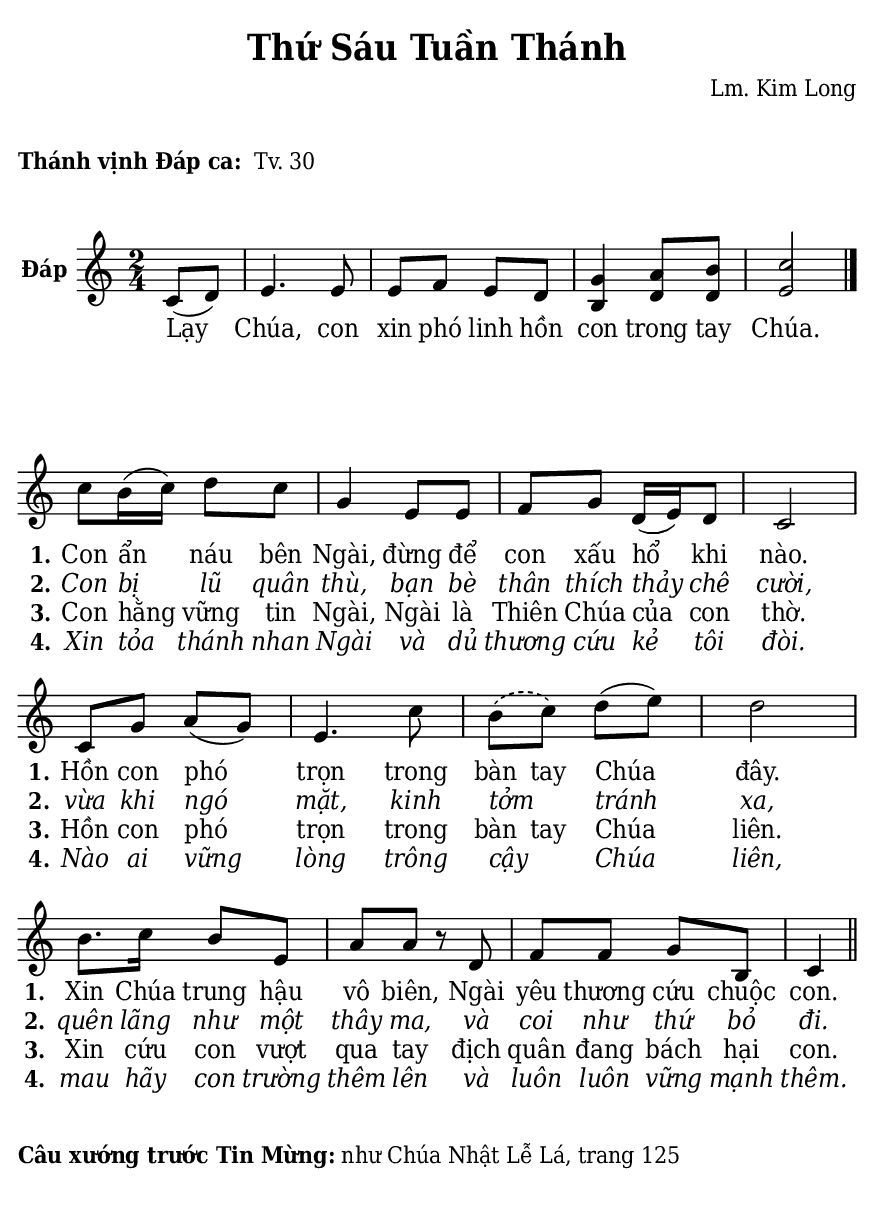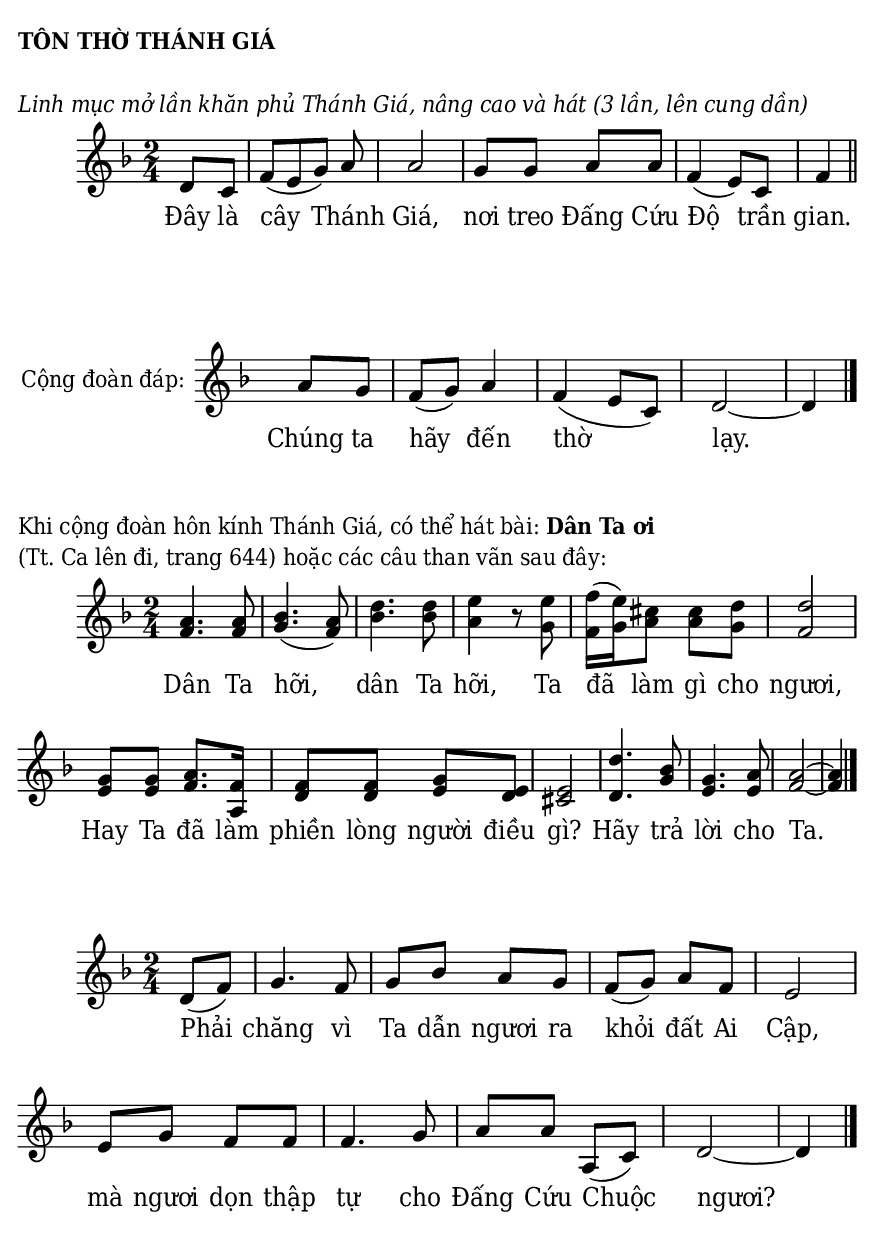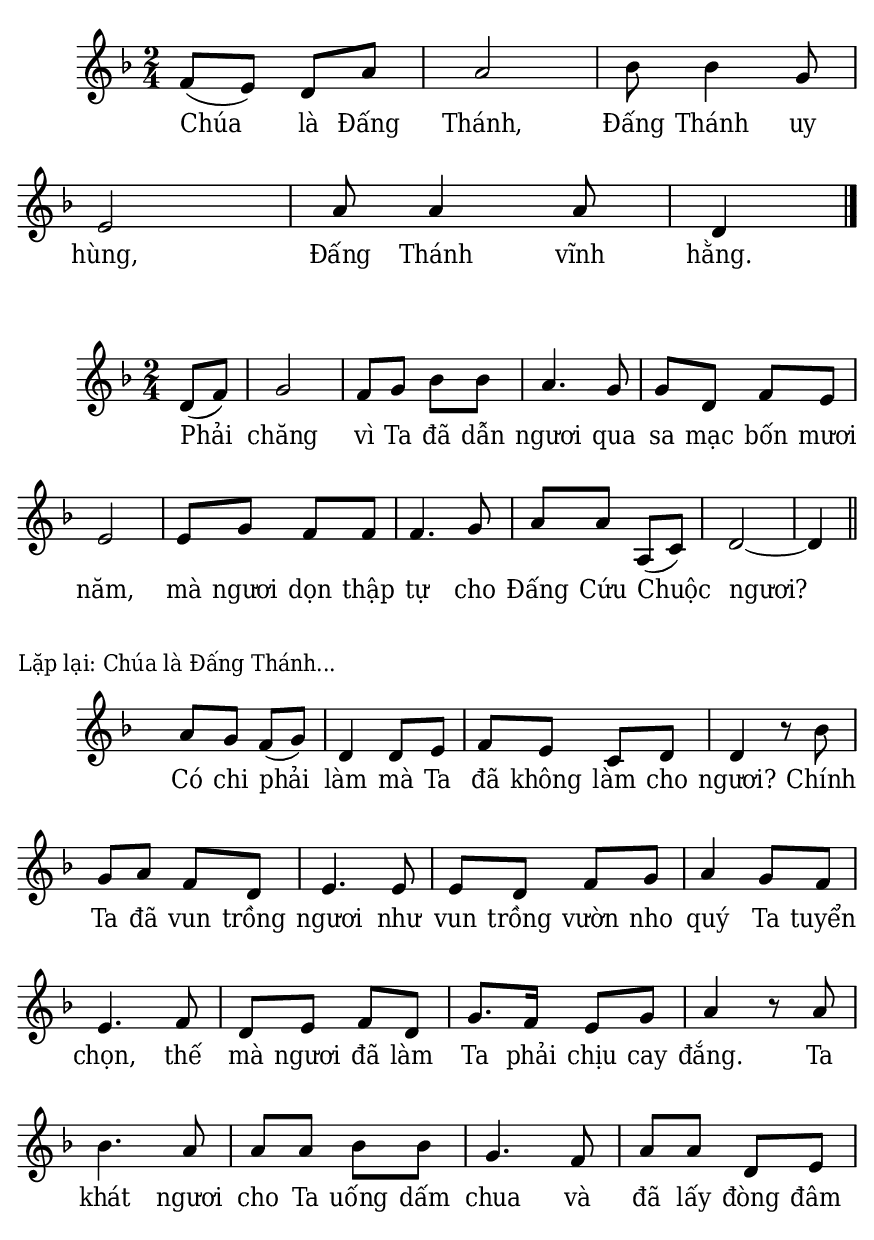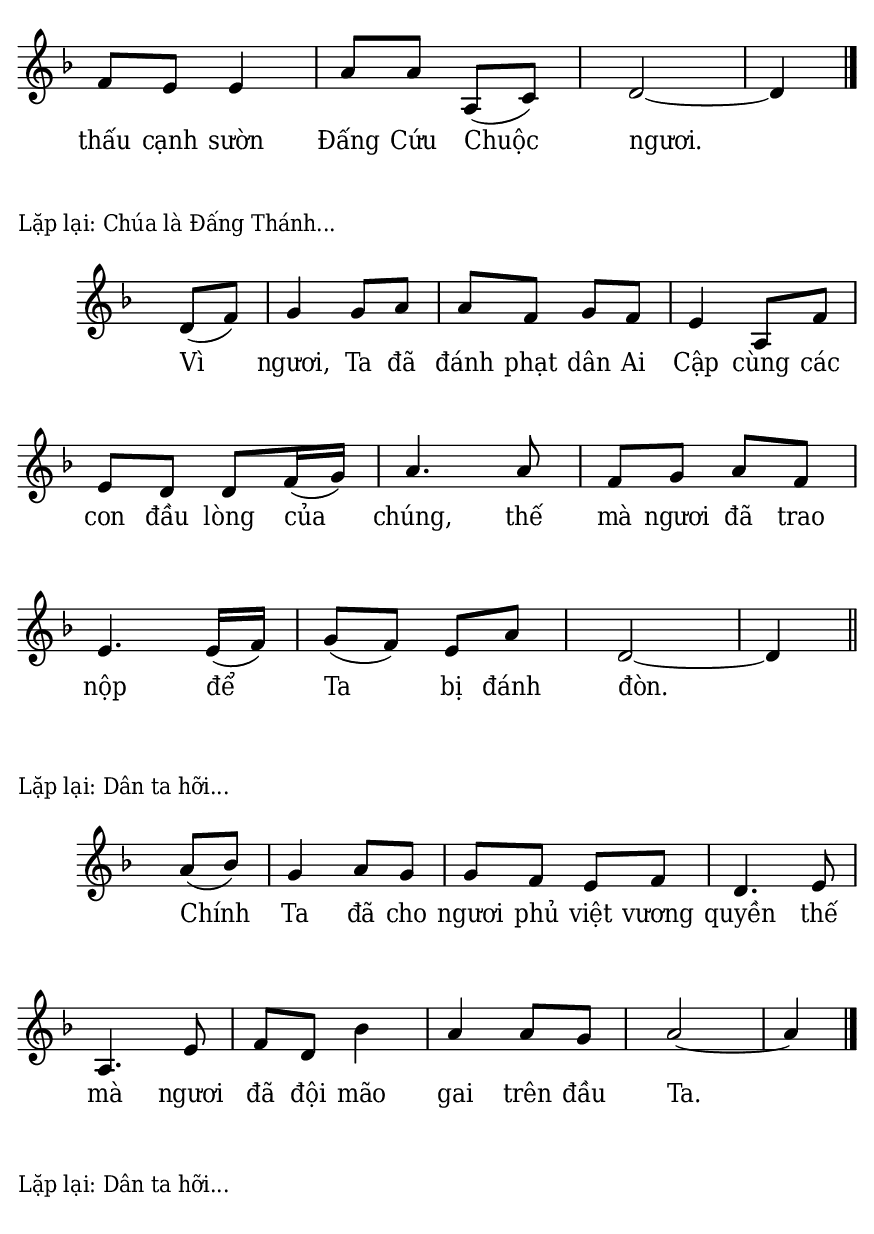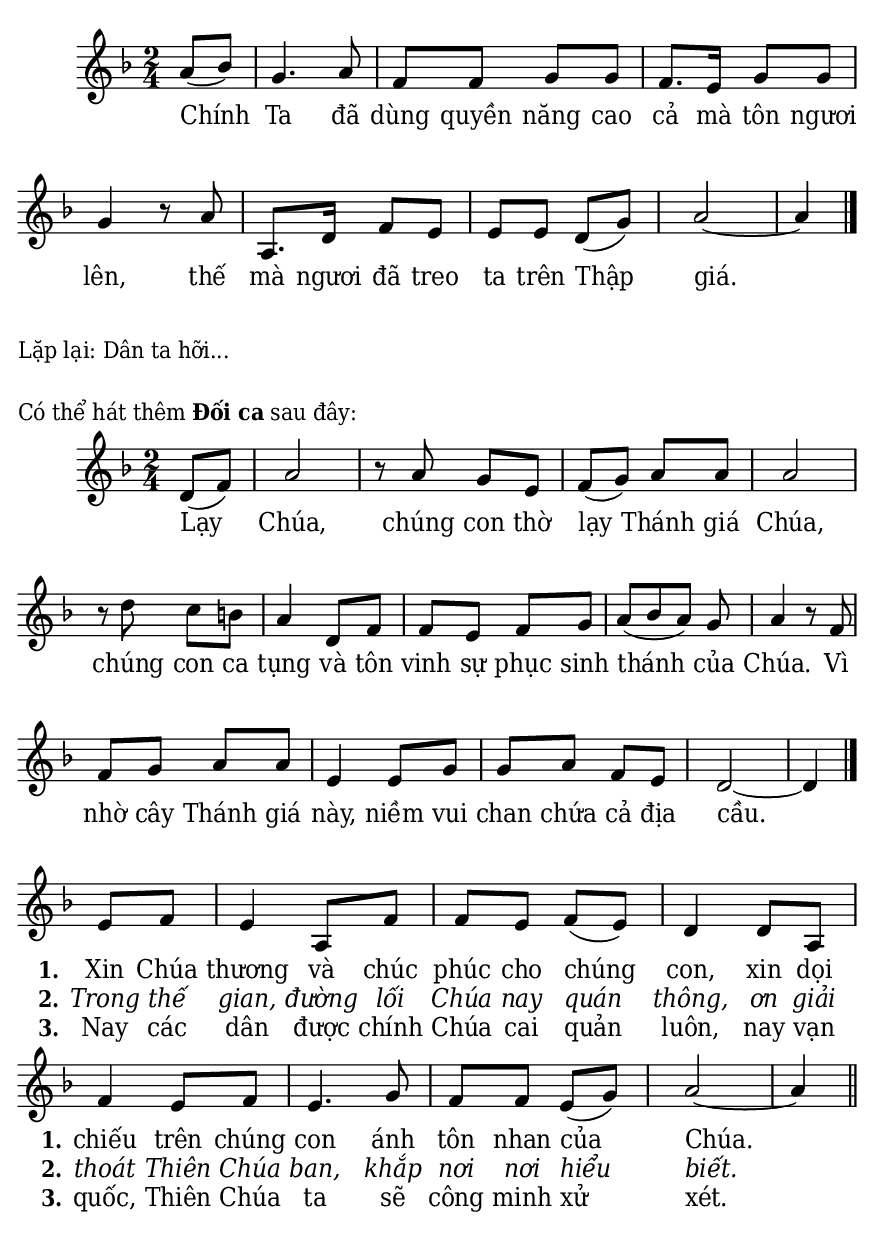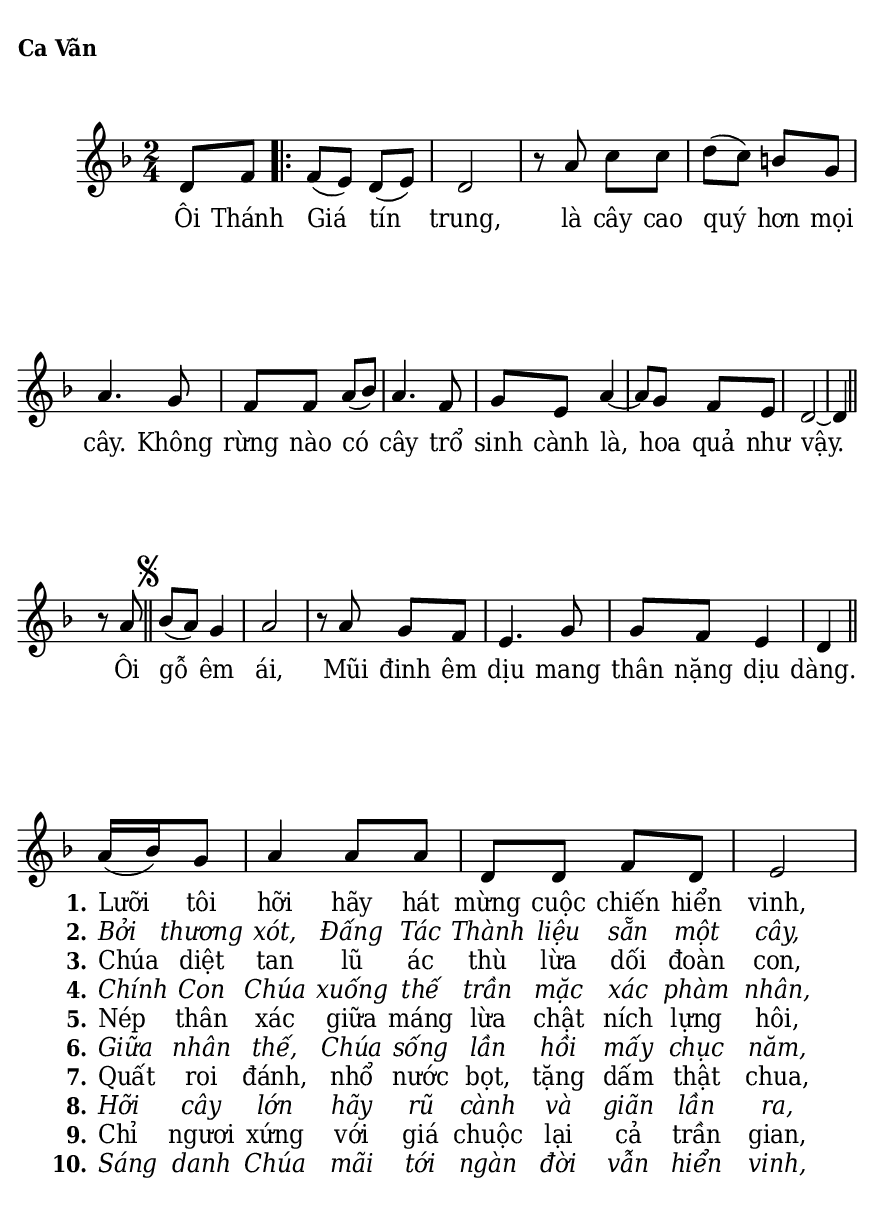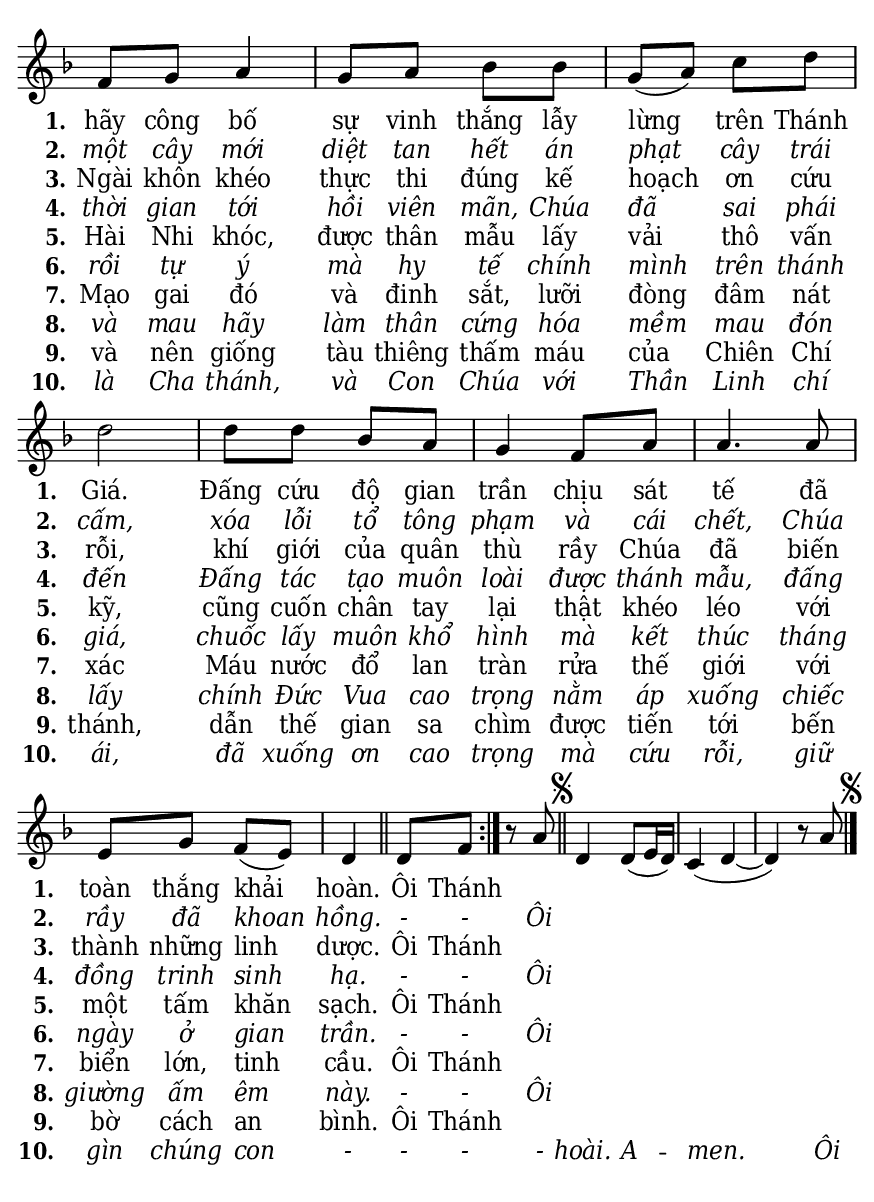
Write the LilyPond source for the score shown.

% Cài đặt chung
\version "2.22.1"
\include "english.ly"

\header {
  title = "Thứ Sáu Tuần Thánh"
  composer = "Lm. Kim Long"
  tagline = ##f
}

% mã nguồn cho những chức năng chưa hỗ trợ trong phiên bản lilypond hiện tại
% cung cấp bởi cộng đồng lilypond khi gửi email đến lilypond-user@gnu.org
% in số phiên khúc trên mỗi dòng
#(define (add-grob-definition grob-name grob-entry)
     (set! all-grob-descriptions
           (cons ((@@ (lily) completize-grob-entry)
                  (cons grob-name grob-entry))
                 all-grob-descriptions)))

#(add-grob-definition
    'StanzaNumberSpanner
    `((direction . ,LEFT)
      (font-series . bold)
      (padding . 1.0)
      (side-axis . ,X)
      (stencil . ,ly:text-interface::print)
      (X-offset . ,ly:side-position-interface::x-aligned-side)
      (Y-extent . ,grob::always-Y-extent-from-stencil)
      (meta . ((class . Spanner)
               (interfaces . (font-interface
                              side-position-interface
                              stanza-number-interface
                              text-interface))))))

\layout {
    \context {
      \Global
      \grobdescriptions #all-grob-descriptions
    }
    \context {
      \Score
      \remove Stanza_number_align_engraver
      \consists
        #(lambda (context)
           (let ((texts '())
                 (syllables '()))
             (make-engraver
              (acknowledgers
               ((stanza-number-interface engraver grob source-engraver)
                  (set! texts (cons grob texts)))
               ((lyric-syllable-interface engraver grob source-engraver)
                  (set! syllables (cons grob syllables))))
              ((stop-translation-timestep engraver)
                 (for-each
                  (lambda (text)
                    (for-each
                     (lambda (syllable)
                       (ly:pointer-group-interface::add-grob
                        text
                        'side-support-elements
                        syllable))
                     syllables))
                  texts)
                 (set! syllables '())))))
    }
    \context {
      \Lyrics
      \remove Stanza_number_engraver
      \consists
        #(lambda (context)
           (let ((text #f)
                 (last-stanza #f))
             (make-engraver
              ((process-music engraver)
                 (let ((stanza (ly:context-property context 'stanza #f)))
                   (if (and stanza (not (equal? stanza last-stanza)))
                       (let ((column (ly:context-property context
'currentCommandColumn)))
                         (set! last-stanza stanza)
                         (if text
                             (ly:spanner-set-bound! text RIGHT column))
                         (set! text (ly:engraver-make-grob engraver
'StanzaNumberSpanner '()))
                         (ly:grob-set-property! text 'text stanza)
                         (ly:spanner-set-bound! text LEFT column)))))
              ((finalize engraver)
                 (if text
                     (let ((column (ly:context-property context
'currentCommandColumn)))
                       (ly:spanner-set-bound! text RIGHT column)))))))
      \override StanzaNumberSpanner.horizon-padding = 10000
    }
}

stanzaReminderOff =
  \temporary \override StanzaNumberSpanner.after-line-breaking =
     #(lambda (grob)
        ;; Can be replaced with (not (first-broken-spanner? grob)) in 2.23.
        (if (let ((siblings (ly:spanner-broken-into (ly:grob-original grob))))
              (and (pair? siblings)
                   (not (eq? grob (car siblings)))))
            (ly:grob-suicide! grob)))

stanzaReminderOn = \undo \stanzaReminderOff
% kết thúc mã nguồn

% Nhạc
nhacMauMot = \relative c' {
  \key c \major
  \time 2/4
  \partial 4 c8 (d) |
  e4. e8 |
  e f e d |
  <g b,>4 <a d,>8 <b d,> |
  <c e,>2 \bar "|."
  
  c8 b16 (c) d8 c |
  g4 e8 e |
  f g d16 (e) d8 |
  c2 |
  c8 g' a (g) |
  e4. c'8 |
  \once \phrasingSlurDashed
  b \(c\) d (e) |
  d2 |
  b8. c16 b8 e, |
  a a r d, |
  f f g b, |
  c4 \bar "||"
}

nhacMauHai = \relative c' {
  \key f \major
  \time 2/4
  \partial 4 d8 c |
  f ([e g]) a |
  a2 |
  g8 g a a |
  f4 (e8) c |
  f4 \bar "||"
}

nhacMauBa = \relative c'' {
  \key f \major
  \time 2/4
  \partial 4 a8 g |
  f (g) a4 |
  f (e8 c) |
  d2 ~ |
  d4 \bar "|."
}

nhacMauBonA = \relative c'' {
  \key f \major
  \time 2/4
  <<
    {
      a4. a8 |
      bf4. (a8) |
      d4. d8 |
      e4 r8 e |
      f16 (e) cs8 cs d |
      d2 |
      g,8 g a8. f16 |
      f8 f g e |
      e2 |
      d'4. bf8 |
      g4. a8 |
      a2 ~ |
      a4 \bar "|." \break
    }
    {
      f4. f8 |
      g4. (f8) |
      bf4. bf8 |
      a4 r8 g |
      f16 (g) a8 a g |
      f2 |
      e8 e f8. a,16 |
      d8 d e d |
      cs2 |
      d4. g8 |
      e4. e8 |
      f2 ~ |
      f4
    }
  >>
  %\break
}

nhacMauBonB = \relative c' {
  \key f \major
  \time 2/4
  \partial 4 d8 (f) |
  g4. f8 |
  g bf a g |
  f (g) a f |
  e2 |
  e8 g f f |
  f4. g8 |
  a a a, (c) |
  d2 ~ |
  \partial 4 d4 \bar "|." \break
}

nhacMauBonC = \relative c' {
  \key f \major
  \time 2/4
  f8 (e) d a' |
  a2 |
  bf8 bf4 g8 |
  e2 |
  a8 a4 a8 |
  d,4 \bar "|." \break
}

nhacMauBonD = \relative c' {
  \key f \major
  \time 2/4
  \partial 4 d8 (f) |
  g2 |
  f8 g bf bf |
  a4. g8 |
  g d f e |
  e2 |
  e8 g f f |
  f4. g8 |
  a a a, (c) |
  d2 ~ |
  d4 \bar "||"
}

nhacMauNam = \relative c'' {
  \key f \major
  \time 2/4
  a8 g f (g) |
  d4 d8 e |
  f e c d |
  d4 r8 bf' |
  g a f d |
  e4. e8 |
  e d f g |
  a4 g8 f |
  e4. f8 |
  d e f d |
  g8. f16 e8 g |
  a4 r8 a |
  bf4. a8 |
  a a bf bf |
  g4. f8 |
  a a d, e |
  f e e4 |
  a8 a a, (c) |
  d2 ~ |
  d4 \bar "|."
}

nhacMauSau = \relative c' {
  \key f \major
  \time 2/4
  \partial 4 d8 (f) |
  g4 g8 a |
  a f g f |
  e4 a,8 f' |
  e d d f16 (g) |
  a4. a8 |
  f g a f |
  e4. e16 (f) |
  g8 (f) e a |
  d,2 ~ |
  d4 \bar "||"
}

nhacMauBay = \relative c'' {
  \key f \major
  \time 2/4
  \partial 4 a8 (bf) |
  g4 a8 g |
  g f e f |
  d4. e8 |
  a,4. e'8 |
  f d bf'4 |
  a a8 g |
  a2 ~ |
  a4 \bar "|."
}

nhacMauTam = \relative c'' {
  \key f \major
  \time 2/4
  \partial 4 a8 (bf) |
  g4. a8 |
  f f g g |
  f8. e16 g8 g |
  g4 r8 a |
  a,8. d16 f8 e |
  e e d (g) |
  a2 ~ |
  a4 \bar "|."
}

nhacMauChin = \relative c' {
  \key f \major
  \time 2/4
  \partial 4 d8 (f) |
  a2 |
  r8 a g e |
  f (g) a a |
  a2 |
  r8 d c b! |
  a4 d,8 f |
  f e f g |
  a ([bf a]) g |
  a4 r8 f |
  f g a a |
  e4 e8 g |
  g a f e |
  d2 ~ |
  d4 \bar "|." \break
  
  e8 f |
  e4 a,8 f' |
  f e f (e) |
  d4 d8 a |
  f'4 e8 f |
  e4. g8 |
  f f e (g) |
  a2 ~ |
  a4 \bar "||"
}

nhacMauMuoi = \relative c' {
  \key f \major
  \time 2/4
  \partial 4 d8 f \bar ".|:"
  f (e) d (e) |
  d2 |
  r8 a' c c |
  d (c) b! g |
  a4. g8 |
  f f a (bf) |
  a4. f8 |
  g e a4 ~ |
  a8 g f e |
  d2 ~ |
  d4 \bar "||" \break
  
  r8 a'
  \once \override Score.RehearsalMark.font-size = #0.1
  \mark \markup { \musicglyph #"scripts.segno" }
  \bar "||"
  bf (a) g4 |
  a2 |
  r8 a g f |
  e4. g8 |
  g f e4 |
  d \bar "||" \break
  
  a'16 (bf) g8 |
  a4 a8 a |
  d, d f d |
  e2 |
  f8 g a4 |
  g8 a bf bf |
  g (a) c d |
  d2 |
  d8 d bf a |
  g4 f8 a |
  a4. a8 |
  e g f (e) |
  \partial 4 d4 \bar "||"
  d8 f \bar ":|."
  r8 a
  \once \override Score.RehearsalMark.font-size = #0.1
  \mark \markup { \musicglyph #"scripts.segno" }
  \bar "||"
  d,4 d8 (e16 d) |
  c4 ( d ~ |
  d) r8 a' \bar "|."
  \once \override Score.RehearsalMark.font-size = #0.1
  \mark \markup { \musicglyph #"scripts.segno" }
}

% Lời
loiMauMot = \lyricmode {
  Lạy Chúa, con xin phó linh hồn con trong tay Chúa.
  <<
    {
      \set stanza = "1."
      Con ẩn náu bên Ngài, đừng để con xấu hổ khi nào.
      Hồn con phó trọn trong bàn tay Chúa đây.
      Xin Chúa trung hậu vô biên, Ngài yêu thương cứu chuộc con.
      
    }
    \new Lyrics {
      \set associatedVoice = "beSop"
      \set stanza = "2."
      \override Lyrics.LyricText.font-shape = #'italic
      Con bị lũ quân thù, bạn bè thân thích thảy chê cười,
      vừa khi ngó mặt, kinh tởm _ tránh xa,
      quên lãng như một thây ma, và coi như thứ bỏ đi.
    }
    \new Lyrics {
      \set associatedVoice = "beSop"
      \set stanza = "3."
      Con hằng vững tin Ngài, Ngài là Thiên Chúa của con thờ.
      Hồn con phó trọn trong bàn tay Chúa liên.
      Xin cứu con vượt qua tay địch quân đang bách hại con.
    }
    \new Lyrics {
      \set associatedVoice = "beSop"
      \set stanza = "4."
      \override Lyrics.LyricText.font-shape = #'italic
      Xin tỏa thánh nhan Ngài và dủ thương cứu kẻ tôi đòi.
      Nào ai vững lòng trông cậy _ Chúa liên,
      mau hãy con trường thêm lên và luôn luôn vững mạnh thêm.
    }
  >>
}

loiMauHai = \lyricmode {
  Đây là cây Thánh Giá, nơi treo Đấng Cứu Độ trần gian.
}

loiMauBa = \lyricmode {
  Chúng ta hãy đến thờ lạy.
}

loiMauBonA = \lyricmode {
  Dân Ta hỡi, dân Ta hỡi, Ta đã làm gì cho ngươi,
  Hay Ta đã làm phiền lòng người điều gì?
  Hãy trả lời cho Ta.
}

loiMauBonB = \lyricmode {
  Phải chăng vì Ta dẫn ngươi ra khỏi đất Ai Cập,
  mà ngươi dọn thập tự cho Đấng Cứu Chuộc ngươi?
}

loiMauBonC = \lyricmode {
  Chúa là Đấng Thánh, Đấng Thánh uy hùng, Đấng Thánh vĩnh hằng.
}

loiMauBonD = \lyricmode {
  Phải chăng vì Ta đã dẫn ngươi qua sa mạc bốn mươi năm,
  mà ngươi dọn thập tự cho Đấng Cứu Chuộc ngươi?
}

loiMauNam = \lyricmode {
  Có chi phải làm mà Ta đã không làm cho ngươi?
  Chính Ta đã vun trồng ngươi như vun trồng vườn nho quý Ta tuyển chọn,
  thế mà ngươi đã làm Ta phải chịu cay đắng.
  Ta khát ngươi cho Ta uống dấm chua
  và đã lấy đòng đâm thấu cạnh sườn Đấng Cứu Chuộc ngươi.
}

loiMauSau = \lyricmode {
  Vì ngươi, Ta đã đánh phạt dân Ai Cập
  cùng các con đầu lòng của chúng,
  thế mà ngươi đã trao nộp để Ta bị đánh đòn.
}

loiMauBay = \lyricmode {
  Chính Ta đã cho ngươi phủ việt vương quyền
  thế mà ngươi đã đội mão gai trên đầu Ta.
}

loiMauTam = \lyricmode {
  Chính Ta đã dùng quyền năng cao cả mà tôn ngươi lên,
  thế mà ngươi đã treo ta trên Thập giá.
}

loiMauChin = \lyricmode {
  Lạy Chúa, chúng con thờ lạy Thánh giá Chúa,
  chúng con ca tụng và tôn vinh sự phục sinh thánh của Chúa.
  Vì nhờ cây Thánh giá này, niềm vui chan chứa cả địa cầu.
  <<
    {
      \set stanza = "1."
      Xin Chúa thương và chúc phúc cho chúng con,
      xin dọi chiếu trên chúng con ánh tôn nhan của Chúa.
    }
    \new Lyrics {
      \set associatedVoice = "beSop"
      \set stanza = "2."
      \override Lyrics.LyricText.font-shape = #'italic
      Trong thế gian, đường lối Chúa nay quán thông,
      ơn giải thoát Thiên Chúa ban,
      khắp nơi nơi hiểu biết.
    }
    \new Lyrics {
      \set associatedVoice = "beSop"
      \set stanza = "3."
      Nay các dân được chính Chúa cai quản luôn,
      nay vạn quốc, Thiên Chúa ta sẽ công minh xử xét.
    }
  >>
}

loiMauMuoi = \lyricmode {
  Ôi Thánh Giá tín trung, là cây cao quý hơn mọi cây.
  Không rừng nào có cây trổ sinh cành là, hoa quả như vậy.
  Ôi gỗ êm ái, Mũi đinh êm dịu mang thân nặng dịu dàng.
  <<
    {
      \set stanza = "1."
      Lưỡi tôi hỡi hãy hát mừng cuộc chiến hiển vinh,
      hãy công bố sự vinh thắng lẫy lừng trên Thánh Giá.
      Đấng cứu độ gian trần chịu sát tế đã toàn thắng khải hoàn.
      Ôi Thánh
    }
    \new Lyrics {
      \set associatedVoice = "beSop"
      \set stanza = "2."
      \override Lyrics.LyricText.font-shape = #'italic
      Bởi thương xót, Đấng Tác Thành liệu sẵn một cây,
      một cây mới diệt tan hết án phạt cây trái cấm,
      xóa lỗi tổ tông phạm và cái chết,
      Chúa rầy đã khoan hồng.
      - - Ôi
    }
    \new Lyrics {
      \set associatedVoice = "beSop"
      \set stanza = "3."
      Chúa diệt tan lũ ác thù lừa dối đoàn con,
      Ngài khôn khéo thực thi đúng kế hoạch ơn cứu rỗi,
      khí giới của quân thù rầy Chúa đã biến thành những linh dược.
      Ôi Thánh
    }
    \new Lyrics {
      \set associatedVoice = "beSop"
      \set stanza = "4."
      \override Lyrics.LyricText.font-shape = #'italic
      Chính Con Chúa xuống thế trần mặc xác phàm nhân,
      thời gian tới hồi viên mãn, Chúa đã sai phái đến
      Đấng tác tạo muôn loài được thánh mẫu,
      đấng đồng trinh sinh hạ.
      - - Ôi
    }
    \new Lyrics {
      \set associatedVoice = "beSop"
      \set stanza = "5."
      Nép thân xác giữa máng lừa chật ních lựng hôi,
      Hài Nhi khóc, được thân mẫu lấy vải thô vấn kỹ,
      cũng cuốn chân tay lại thật khéo léo với một tấm khăn sạch.
      Ôi Thánh
    }
    \new Lyrics {
      \set associatedVoice = "beSop"
      \set stanza = "6."
      \override Lyrics.LyricText.font-shape = #'italic
      Giữa nhân thế, Chúa sống lần hồi mấy chục năm,
      rồi tự ý mà hy tế chính mình trên thánh giá,
      chuốc lấy muôn khổ hình mà kết thúc tháng ngày ở gian trần.
      - - Ôi
    }
    \new Lyrics {
      \set associatedVoice = "beSop"
      \set stanza = "7."
      Quất roi đánh, nhổ nước bọt, tặng dấm thật chua,
      Mạo gai đó và đinh sắt, lưỡi đòng đâm nát xác
      Máu nước đổ lan tràn rửa thế giới với biển lớn, tinh cầu.
      Ôi Thánh
    }
    \new Lyrics {
      \set associatedVoice = "beSop"
      \set stanza = "8."
      \override Lyrics.LyricText.font-shape = #'italic
      Hỡi cây lớn hãy rũ cành và giãn lần ra,
      và mau hãy làm thân cứng hóa mềm mau đón lấy
      chính Đức Vua cao trọng nằm áp xuống chiếc giường ấm êm này.
      - - Ôi
    }
    \new Lyrics {
      \set associatedVoice = "beSop"
      \set stanza = "9."
      Chỉ ngươi xứng với giá chuộc lại cả trần gian,
      và nên giống tàu thiêng thấm máu của Chiên Chí thánh,
      dẫn thế gian sa chìm được tiến tới bến bờ cách an bình.
      Ôi Thánh
    }
    \new Lyrics {
      \set associatedVoice = "beSop"
      \set stanza = "10."
      \override Lyrics.LyricText.font-shape = #'italic
      Sáng danh Chúa mãi tới ngàn đời vẫn hiển vinh,
      là Cha thánh, và Con Chúa với Thần Linh chí ái,
      đã xuống ơn cao trọng mà cứu rỗi,
      giữ gìn chúng con - - - - hoài.
      A -- men.
      Ôi
    }
  >>
}

% Dàn trang
\paper {
  #(set-paper-size "a5")
  top-margin = 3\mm
  bottom-margin = 3\mm
  left-margin = 3\mm
  right-margin = 3\mm
  indent = #0
  #(define fonts
	 (make-pango-font-tree "Deja Vu Serif Condensed"
	 		       "Deja Vu Serif Condensed"
			       "Deja Vu Serif Condensed"
			       (/ 20 20)))
  print-page-number = ##f
  page-count = 7
}

\markup {
  \vspace #2
  \bold "Thánh vịnh Đáp ca:" \normal-text " Tv. 30"
}

\score {
  <<
    \new Staff \with {
      instrumentName = \markup { \bold "Đáp" }} <<
        \clef treble
        \new Voice = beSop {
          \nhacMauMot
        }
      \new Lyrics \lyricsto beSop \loiMauMot
    >>
  >>
  \layout {
    indent = 10
    \override Lyrics.LyricSpace.minimum-distance = #0.6
    \override Score.BarNumber.break-visibility = ##(#f #f #f)
    \override Score.SpacingSpanner.uniform-stretching = ##t
    ragged-last = ##f
  }
}

\markup {
  \vspace #2
  \column {
      \left-align {
        \line {
          \bold "Câu xướng trước Tin Mừng:" \normal-text "như Chúa Nhật Lễ Lá, trang 125"
        }
      }
  }
}

\pageBreak

\markup {
  %\vspace #2
  \column {
        \line {
          \bold "TÔN THỜ THÁNH GIÁ"
        }
        \null
        \line {
          \normal-text \italic "Linh mục mở lần khăn phủ Thánh Giá, nâng cao và hát (3 lần, lên cung dần)"
        }
      }
}

\score {
  <<
    \new Staff <<
        \clef treble
        \new Voice = beSop {
          \nhacMauHai
        }
      \new Lyrics \lyricsto beSop \loiMauHai
    >>
  >>
  \layout {
    indent = 10
    \override Lyrics.LyricSpace.minimum-distance = #0.7
    \override Score.BarNumber.break-visibility = ##(#f #f #f)
    \override Score.SpacingSpanner.uniform-stretching = ##t
    \override LyricHyphen.minimum-distance = #1.5
    ragged-last = ##f
  }
}

\markup {
  %\vspace #2
}

\score {
  <<
    \new Staff \with {
      instrumentName = \markup { "Cộng đoàn đáp:" }} <<
        \clef treble
        \new Voice = beSop {
          \nhacMauBa
        }
      \new Lyrics \lyricsto beSop \loiMauBa
    >>
  >>
  \layout {
    indent = 30
    \override Staff.TimeSignature.transparent = ##t
    \override Lyrics.LyricSpace.minimum-distance = #0.7
    \override Score.BarNumber.break-visibility = ##(#f #f #f)
    \override Score.SpacingSpanner.uniform-stretching = ##t
    \override LyricHyphen.minimum-distance = #1.5
    ragged-last = ##f
  }
}

\markup {
  \vspace #2
  \column {
    \left-align {
      \line {
        "Khi cộng đoàn hôn kính Thánh Giá, có thể hát bài:" \bold "Dân Ta ơi"
      }
      \line {
        "(Tt. Ca lên đi, trang 644) hoặc các câu than vãn sau đây:"
      }
    }
  }
}

\score {
  <<
    \new Staff <<
        \clef treble
        \new Voice = beSop {
          \nhacMauBonA
        }
      \new Lyrics \lyricsto beSop \loiMauBonA
    >>
  >>
  \layout {
    indent = 10
    \override Lyrics.LyricSpace.minimum-distance = #1
    \override Score.BarNumber.break-visibility = ##(#f #f #f)
    \override Score.SpacingSpanner.uniform-stretching = ##t
    ragged-last = ##f
  }
}

\score {
  <<
    \new Staff <<
        \clef treble
        \new Voice = beSop {
          \nhacMauBonB
        }
      \new Lyrics \lyricsto beSop \loiMauBonB
    >>
  >>
  \layout {
    indent = 10
    \override Lyrics.LyricSpace.minimum-distance = #1
    \override Score.BarNumber.break-visibility = ##(#f #f #f)
    \override Score.SpacingSpanner.uniform-stretching = ##t
    ragged-last = ##f
  }
}

\score {
  <<
    \new Staff <<
        \clef treble
        \new Voice = beSop {
          \nhacMauBonC
        }
      \new Lyrics \lyricsto beSop \loiMauBonC
    >>
  >>
  \layout {
    indent = 10
    \override Lyrics.LyricSpace.minimum-distance = #1
    \override Score.BarNumber.break-visibility = ##(#f #f #f)
    \override Score.SpacingSpanner.uniform-stretching = ##t
    ragged-last = ##f
  }
}

\score {
  <<
    \new Staff <<
        \clef treble
        \new Voice = beSop {
          \nhacMauBonD
        }
      \new Lyrics \lyricsto beSop \loiMauBonD
    >>
  >>
  \layout {
    indent = 10
    \override Lyrics.LyricSpace.minimum-distance = #1
    \override Score.BarNumber.break-visibility = ##(#f #f #f)
    \override Score.SpacingSpanner.uniform-stretching = ##t
    ragged-last = ##f
  }
}

\markup {
  \vspace #2
  "Lặp lại: Chúa là Đấng Thánh..."
}


\score {
  <<
    \new Staff <<
        \clef treble
        \new Voice = beSop {
          \nhacMauNam
        }
      \new Lyrics \lyricsto beSop \loiMauNam
    >>
  >>
  \layout {
    indent = 10
    \override Staff.TimeSignature.transparent = ##t
    \override Lyrics.LyricSpace.minimum-distance = #1
    \override Score.BarNumber.break-visibility = ##(#f #f #f)
    \override Score.SpacingSpanner.uniform-stretching = ##t
    ragged-last = ##f
  }
}

\markup {
  \vspace #2
  "Lặp lại: Chúa là Đấng Thánh..."
}

\score {
  <<
    \new Staff <<
        \clef treble
        \new Voice = beSop {
          \nhacMauSau
        }
      \new Lyrics \lyricsto beSop \loiMauSau
    >>
  >>
  \layout {
    indent = 10
    \override Staff.TimeSignature.transparent = ##t
    \override Lyrics.LyricSpace.minimum-distance = #1
    \override Score.BarNumber.break-visibility = ##(#f #f #f)
    \override Score.SpacingSpanner.uniform-stretching = ##t
    ragged-last = ##f
  }
}

\markup {
  \vspace #2
  "Lặp lại: Dân ta hỡi..."
}

\score {
  <<
    \new Staff <<
        \clef treble
        \new Voice = beSop {
          \nhacMauBay
        }
      \new Lyrics \lyricsto beSop \loiMauBay
    >>
  >>
  \layout {
    indent = 10
    \override Staff.TimeSignature.transparent = ##t
    \override Lyrics.LyricSpace.minimum-distance = #1
    \override Score.BarNumber.break-visibility = ##(#f #f #f)
    \override Score.SpacingSpanner.uniform-stretching = ##t
    ragged-last = ##f
  }
}

\markup {
  \vspace #2
  "Lặp lại: Dân ta hỡi..."
}


\score {
  <<
    \new Staff <<
        \clef treble
        \new Voice = beSop {
          \nhacMauTam
        }
      \new Lyrics \lyricsto beSop \loiMauTam
    >>
  >>
  \layout {
    indent = 10
    \override Lyrics.LyricSpace.minimum-distance = #1
    \override Score.BarNumber.break-visibility = ##(#f #f #f)
    \override Score.SpacingSpanner.uniform-stretching = ##t
    ragged-last = ##f
  }
}

\markup {
  \vspace #2
  \column {
    \left-align {
      \line {
        "Lặp lại: Dân ta hỡi..."
      }
      \null
      \line {
        "Có thể hát thêm" \bold "Đối ca" \normal-text "sau đây:"
      }
    }
  }
}

\score {
  <<
    \new Staff <<
        \clef treble
        \new Voice = beSop {
          \nhacMauChin
        }
      \new Lyrics \lyricsto beSop \loiMauChin
    >>
  >>
  \layout {
    indent = 10
    \override Lyrics.LyricSpace.minimum-distance = #0.8
    \override Score.BarNumber.break-visibility = ##(#f #f #f)
    \override Score.SpacingSpanner.uniform-stretching = ##t
    ragged-last = ##f
  }
}

\pageBreak

\markup {
  \vspace #2
  \bold "Ca Vãn"
}

\score {
  <<
    \new Staff <<
        \clef treble
        \new Voice = beSop {
          \nhacMauMuoi
        }
      \new Lyrics \lyricsto beSop \loiMauMuoi
    >>
  >>
  \layout {
    indent = 10
    \override Lyrics.LyricSpace.minimum-distance = #1
    \override Score.BarNumber.break-visibility = ##(#f #f #f)
    \override Score.SpacingSpanner.uniform-stretching = ##t
    ragged-last = ##f
  }
}
